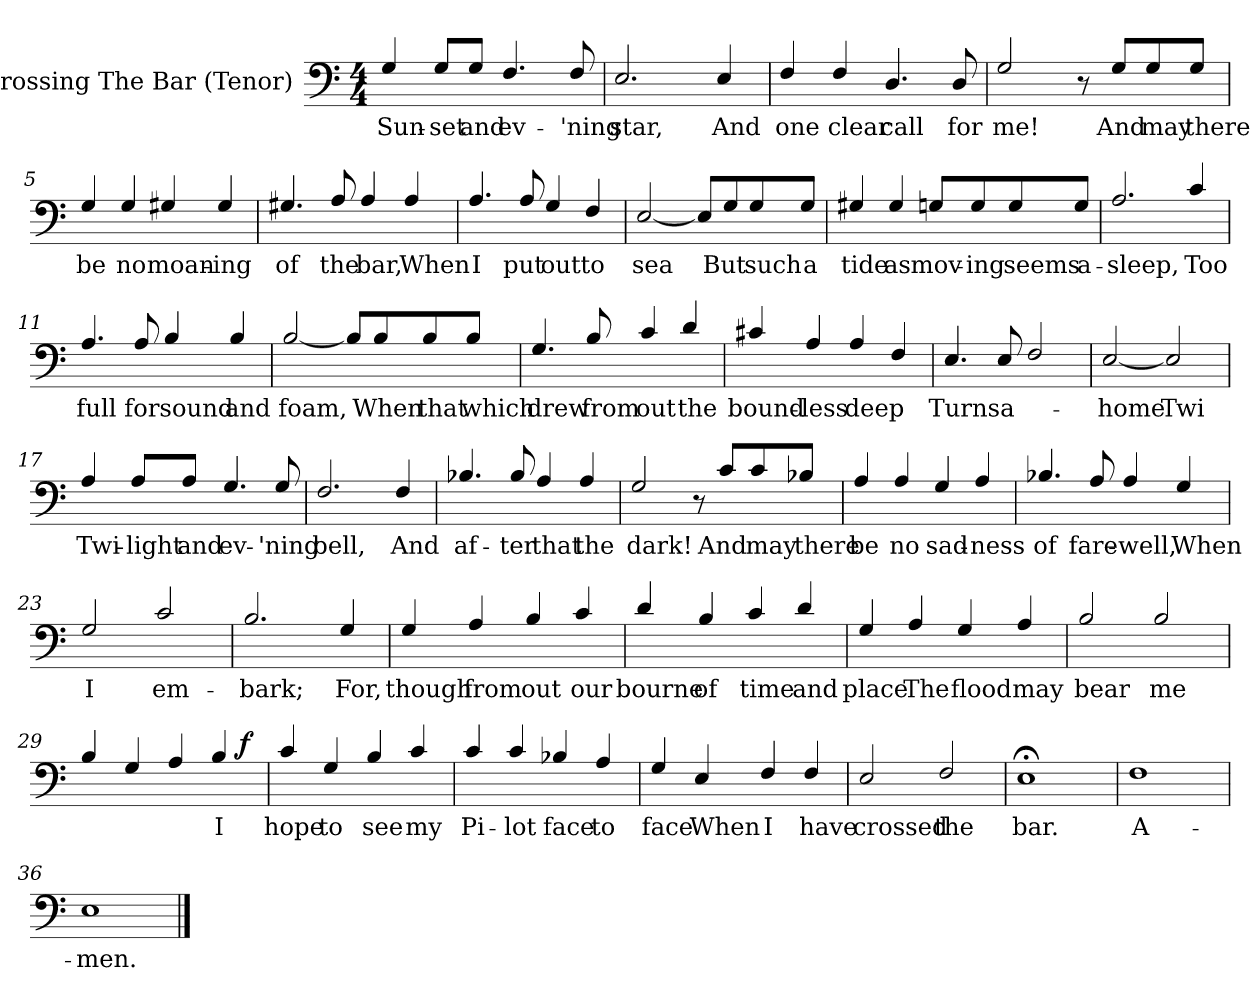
**kern	**text	**dynam
*part1	*part1	*part1
*staff1	*staff1	*staff1
*I"Crossing The Bar (Tenor)	*	*
*clefF4	*	*
*k[]	*	*
*M4/4	*	*
=1	=1	=1
4G/	Sun-	.
8G/L	-set	.
8G/J	and	.
4.F/	ev-	.
8F/	-'ning	.
=2	=2	=2
2.E/	star,	.
4E/	And	.
=3	=3	=3
4F/	one	.
4F/	clear	.
4.D/	call	.
8D/	for	.
!!LO:LB:g=z
=4	=4	=4
2G/	me!	.
8r	.	.
8G/L	And	.
8G/	may	.
8G/J	there	.
=5	=5	=5
4G/	be	.
4G/	no	.
4G#X/	moan-	.
4G#/	-ing	.
=6	=6	=6
4.G#X/	of	.
8A/	the	.
4A/	bar,	.
4A/	When	.
!!LO:LB:g=z
=7	=7	=7
4.A/	I	.
8A/	put	.
4G/	out	.
4F/	to	.
=8	=8	=8
[2E/	sea	.
8E/L]	.	.
8G/	But	.
8G/	such	.
8G/J	a	.
!!LO:LB:g=z
=9	=9	=9
4G#X/	tide	.
4G#/	as	.
8Gn/L	mov-	.
8G/	-ing	.
8G/	seems	.
8G/J	a-	.
=10	=10	=10
2.A/	-sleep,	.
4c/	Too	.
=11	=11	=11
4.A/	full	.
8A/	for	.
4B/	sound	.
4B/	and	.
!!LO:LB:g=z
=12	=12	=12
[2B/	foam,	.
8B/L]	.	.
8B/	When	.
8B/	that	.
8B/J	which	.
=13	=13	=13
4.G/	drew	.
8B/	from	.
4c/	out	.
4d/	the	.
=14	=14	=14
4c#X/	bound-	.
4A/	-less	.
4A/	deep	.
4F/	.	.
!!LO:PB:g=z
=15	=15	=15
4.E/	Turns	.
8E/	a-	.
2F/	.	.
=16	=16	=16
[2E/	home	.
2E/]	Twi	.
=17	=17	=17
4A/	Twi-	.
8A/L	-light	.
8A/J	and	.
4.G/	ev-	.
8G/	-'ning	.
=18	=18	=18
2.F/	bell,	.
4F/	And	.
!!LO:LB:g=z
=19	=19	=19
4.B-X/	af-	.
8B-/	-ter	.
4A/	that	.
4A/	the	.
=20	=20	=20
2G/	dark!	.
8r	.	.
8c/L	And	.
8c/	may	.
8B-X/J	there	.
=21	=21	=21
4A/	be	.
4A/	no	.
4G/	sad-	.
4A/	-ness	.
=22	=22	=22
4.B-X/	of	.
8A/	fare-	.
4A/	-well,	.
4G/	When	.
!!LO:LB:g=z
=23	=23	=23
2G/	I	.
2c/	em-	.
=24	=24	=24
2.B/	-bark;	.
4G/	For,	.
=25	=25	=25
4G/	though	.
4A/	from	.
4B/	out	.
4c/	our	.
=26	=26	=26
4d/	bourne	.
4B/	of	.
4c/	time	.
4d/	and	.
!!LO:LB:g=z
=27	=27	=27
4G/	place	.
4A/	The	.
4G/	flood	.
4A/	may	.
=28	=28	=28
2B/	bear	.
2B/	me	.
=29	=29	=29
*^	*	*
4B/	2..ryy	.	.
4G/	.	.	.
4A/	.	.	.
4B/	.	I	.
.	8ryy	.	f
*v	*v	*	*
=30	=30	=30
4c/	hope	.
4G/	to	.
4B/	see	.
4c/	my	.
!!LO:LB:g=z
=31	=31	=31
4c/	Pi-	.
4c/	-lot	.
4B-X/	face	.
4A/	to	.
=32	=32	=32
4G/	face	.
4E/	When	.
4F/	I	.
4F/	have	.
=33	=33	=33
2E/	crossed	.
2F/	the	.
=34	=34	=34
1E;<	bar.	.
=35	=35	=35
1F	A-	.
=36	=36	=36
1E	-men.	.
==	==	==
*-	*-	*-
